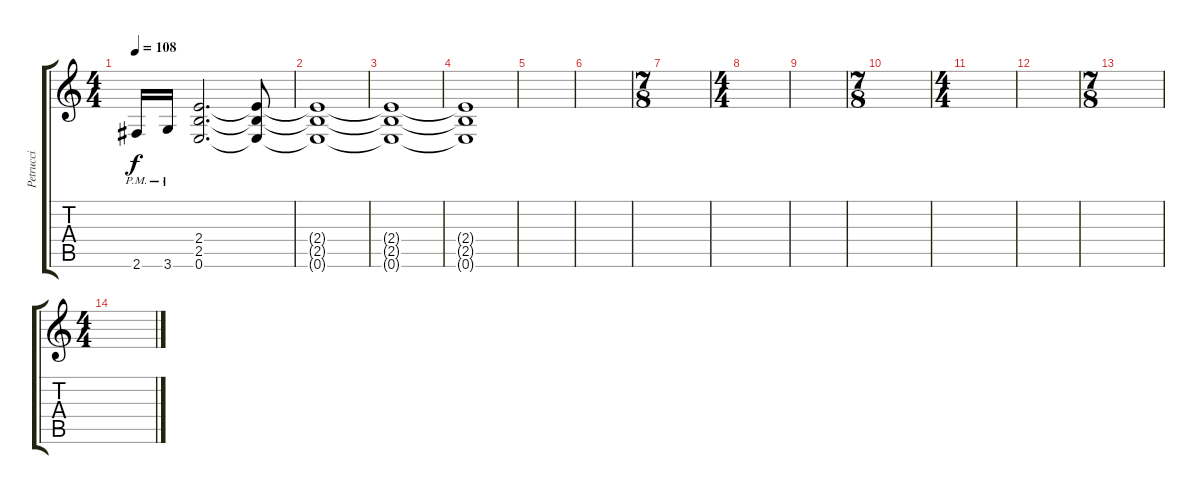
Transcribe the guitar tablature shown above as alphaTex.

\track ("Petrucci" "Petrucci") {instrument distortionguitar}
\staff {score tabs}
\tuning (E4 B3 G3 D3 A2 E2) {hide}
\ts (4 4)
\tempo 108
\clef g2
\ks c
2.6{pm}.16{dy f} 3.6{pm}.16 (2.4 2.5 0.6).2{d volume 13} (2.4{t} 2.5{t} 0.6{t}).8{volume 11} |
(2.4{t} 2.5{t} 0.6{t}).1{volume 7} |
(2.4{t} 2.5{t} 0.6{t}).1{volume 4} |
(2.4{t} 2.5{t} 0.6{t}).1{volume 0} |
|
|
\ts (7 8)
|
\ts (4 4)
|
|
\ts (7 8)
|
\ts (4 4)
|
|
\ts (7 8)
|
\ts (4 4)
